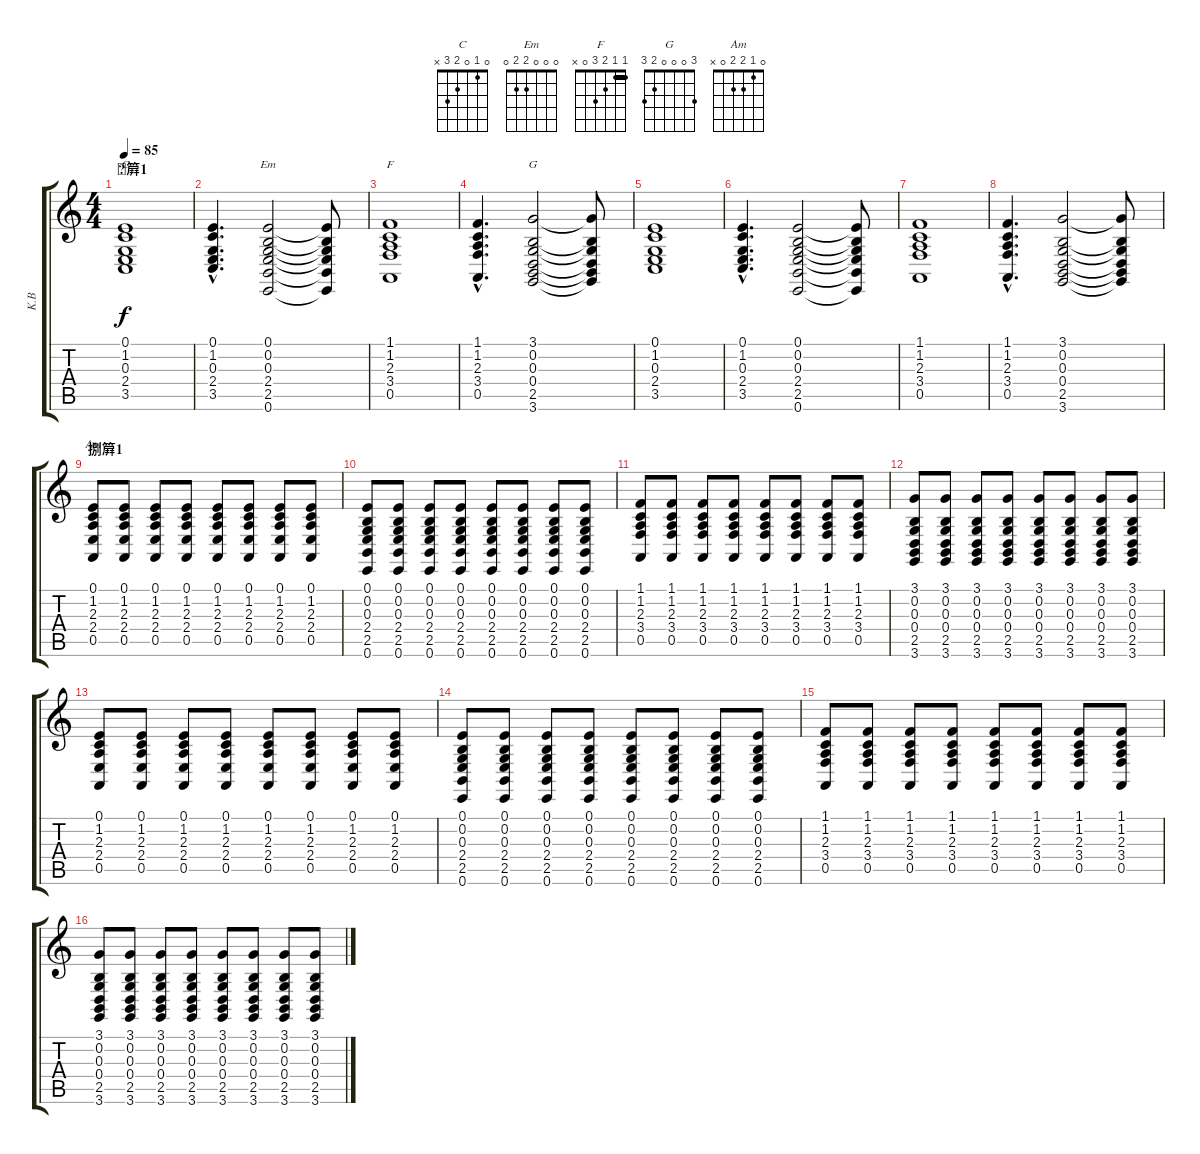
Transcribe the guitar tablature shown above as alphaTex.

\track ("K.B" "K.B") {instrument brightacousticpiano}
\staff {score tabs}
\tuning (E4 B3 G3 D3 A2 E2) {hide}
\chord ("C" 0 1 0 2 3 x)
\chord ("Em" 0 0 0 2 2 0)
\chord ("F" 1 1 2 3 0 x) {barre 1}
\chord ("G" 3 0 0 0 2 3)
\chord ("Am" 0 1 2 2 0 x)
\ts (4 4)
\section ("" "簈1")
\tempo 85
\clef g2
\ks c
(0.1 1.2 0.3 2.4 3.5).1{ch "C" dy f volume 9 instrument synthstrings1} |
(0.1{hac} 1.2{hac} 0.3{hac} 2.4{hac} 3.5{hac}).4{d volume 9 instrument synthstrings1} (0.1 0.2 0.3 2.4 2.5 0.6).2{ch "Em"} (0.1{t} 0.2{t} 0.3{t} 2.4{t} 2.5{t} 0.6{t}).8 |
(1.1 1.2 2.3 3.4 0.5).1{ch "F" volume 9 instrument synthstrings1} |
(1.1{hac} 1.2{hac} 2.3{hac} 3.4{hac} 0.5{hac}).4{d volume 9 instrument synthstrings1} (3.1 0.2 0.3 0.4 2.5 3.6).2{ch "G"} (3.1{t} 0.2{t} 0.3{t} 0.4{t} 2.5{t} 3.6{t}).8 |
(0.1 1.2 0.3 2.4 3.5).1{volume 9 instrument synthstrings1} |
(0.1{hac} 1.2{hac} 0.3{hac} 2.4{hac} 3.5{hac}).4{d volume 9 instrument synthstrings1} (0.1 0.2 0.3 2.4 2.5 0.6).2 (0.1{t} 0.2{t} 0.3{t} 2.4{t} 2.5{t} 0.6{t}).8 |
(1.1 1.2 2.3 3.4 0.5).1{volume 9 instrument synthstrings1} |
(1.1{hac} 1.2{hac} 2.3{hac} 3.4{hac} 0.5{hac}).4{d volume 9 instrument synthstrings1} (3.1 0.2 0.3 0.4 2.5 3.6).2 (3.1{t} 0.2{t} 0.3{t} 0.4{t} 2.5{t} 3.6{t}).8 |
\section ("" "捌簈1")
(0.1 1.2 2.3 2.4 0.5).8{ch "Am" volume 13 instrument electricpiano2} (0.1 1.2 2.3 2.4 0.5).8 (0.1 1.2 2.3 2.4 0.5).8 (0.1 1.2 2.3 2.4 0.5).8 (0.1 1.2 2.3 2.4 0.5).8 (0.1 1.2 2.3 2.4 0.5).8 (0.1 1.2 2.3 2.4 0.5).8 (0.1 1.2 2.3 2.4 0.5).8 |
(0.1 0.2 0.3 2.4 2.5 0.6).8{instrument electricpiano2} (0.1 0.2 0.3 2.4 2.5 0.6).8 (0.1 0.2 0.3 2.4 2.5 0.6).8 (0.1 0.2 0.3 2.4 2.5 0.6).8 (0.1 0.2 0.3 2.4 2.5 0.6).8 (0.1 0.2 0.3 2.4 2.5 0.6).8 (0.1 0.2 0.3 2.4 2.5 0.6).8 (0.1 0.2 0.3 2.4 2.5 0.6).8 |
(1.1 1.2 2.3 3.4 0.5).8{instrument electricpiano2} (1.1 1.2 2.3 3.4 0.5).8 (1.1 1.2 2.3 3.4 0.5).8 (1.1 1.2 2.3 3.4 0.5).8 (1.1 1.2 2.3 3.4 0.5).8 (1.1 1.2 2.3 3.4 0.5).8 (1.1 1.2 2.3 3.4 0.5).8 (1.1 1.2 2.3 3.4 0.5).8 |
(3.1 0.2 0.3 0.4 2.5 3.6).8{instrument electricpiano2} (3.1 0.2 0.3 0.4 2.5 3.6).8 (3.1 0.2 0.3 0.4 2.5 3.6).8 (3.1 0.2 0.3 0.4 2.5 3.6).8 (3.1 0.2 0.3 0.4 2.5 3.6).8 (3.1 0.2 0.3 0.4 2.5 3.6).8 (3.1 0.2 0.3 0.4 2.5 3.6).8 (3.1 0.2 0.3 0.4 2.5 3.6).8 |
(0.1 1.2 2.3 2.4 0.5).8{volume 13 instrument electricpiano2} (0.1 1.2 2.3 2.4 0.5).8 (0.1 1.2 2.3 2.4 0.5).8 (0.1 1.2 2.3 2.4 0.5).8 (0.1 1.2 2.3 2.4 0.5).8 (0.1 1.2 2.3 2.4 0.5).8 (0.1 1.2 2.3 2.4 0.5).8 (0.1 1.2 2.3 2.4 0.5).8 |
(0.1 0.2 0.3 2.4 2.5 0.6).8{instrument electricpiano2} (0.1 0.2 0.3 2.4 2.5 0.6).8 (0.1 0.2 0.3 2.4 2.5 0.6).8 (0.1 0.2 0.3 2.4 2.5 0.6).8 (0.1 0.2 0.3 2.4 2.5 0.6).8 (0.1 0.2 0.3 2.4 2.5 0.6).8 (0.1 0.2 0.3 2.4 2.5 0.6).8 (0.1 0.2 0.3 2.4 2.5 0.6).8 |
(1.1 1.2 2.3 3.4 0.5).8{instrument electricpiano2} (1.1 1.2 2.3 3.4 0.5).8 (1.1 1.2 2.3 3.4 0.5).8 (1.1 1.2 2.3 3.4 0.5).8 (1.1 1.2 2.3 3.4 0.5).8 (1.1 1.2 2.3 3.4 0.5).8 (1.1 1.2 2.3 3.4 0.5).8 (1.1 1.2 2.3 3.4 0.5).8 |
(3.1 0.2 0.3 0.4 2.5 3.6).8{instrument electricpiano2} (3.1 0.2 0.3 0.4 2.5 3.6).8 (3.1 0.2 0.3 0.4 2.5 3.6).8 (3.1 0.2 0.3 0.4 2.5 3.6).8 (3.1 0.2 0.3 0.4 2.5 3.6).8 (3.1 0.2 0.3 0.4 2.5 3.6).8 (3.1 0.2 0.3 0.4 2.5 3.6).8 (3.1 0.2 0.3 0.4 2.5 3.6).8
